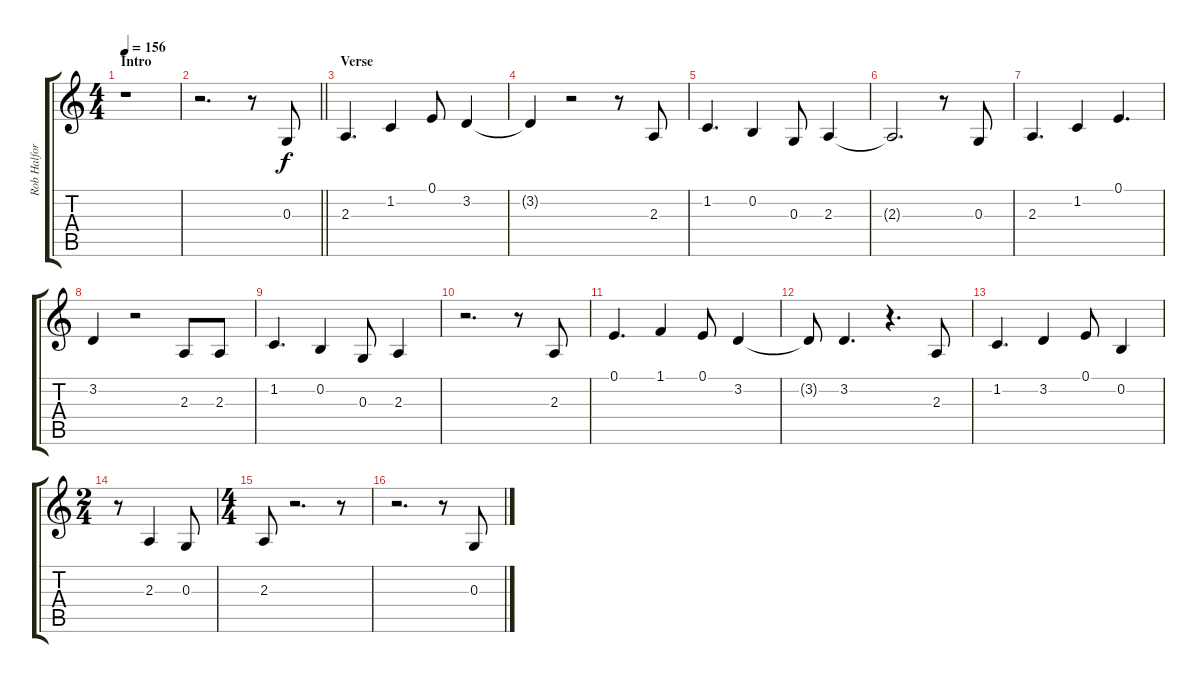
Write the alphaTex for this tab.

\track ("Rob Halford" "Rob Halfor") {instrument bassoon}
\staff {score tabs}
\tuning (E4 B3 G3 D3 A2 E2) {hide}
\ts (4 4)
\section ("" "Intro")
\tempo 156
\clef g2
\ks c
r.1{dy f instrument bassoon} |
\barLineRight lightlight
r.2{d} r.8 0.3.8 |
\section ("" "Verse")
2.3.4{d} 1.2.4 0.1.8 3.2.4 |
3.2{t}.4 r.2 r.8 2.3.8 |
1.2.4{d} 0.2.4 0.3.8 2.3.4 |
2.3{t}.2{d} r.8 0.3.8 |
2.3.4{d} 1.2.4 0.1.4{d} |
3.2.4 r.2 2.3.8 2.3.8 |
1.2.4{d} 0.2.4 0.3.8 2.3.4 |
r.2{d} r.8 2.3.8 |
0.1.4{d} 1.1.4 0.1.8 3.2.4 |
3.2{t}.8 3.2.4{d} r.4{d} 2.3.8 |
1.2.4{d} 3.2.4 0.1.8 0.2.4 |
\ts (2 4)
r.8 2.3.4 0.3.8 |
\ts (4 4)
2.3.8 r.2{d} r.8 |
r.2{d} r.8 0.3.8
